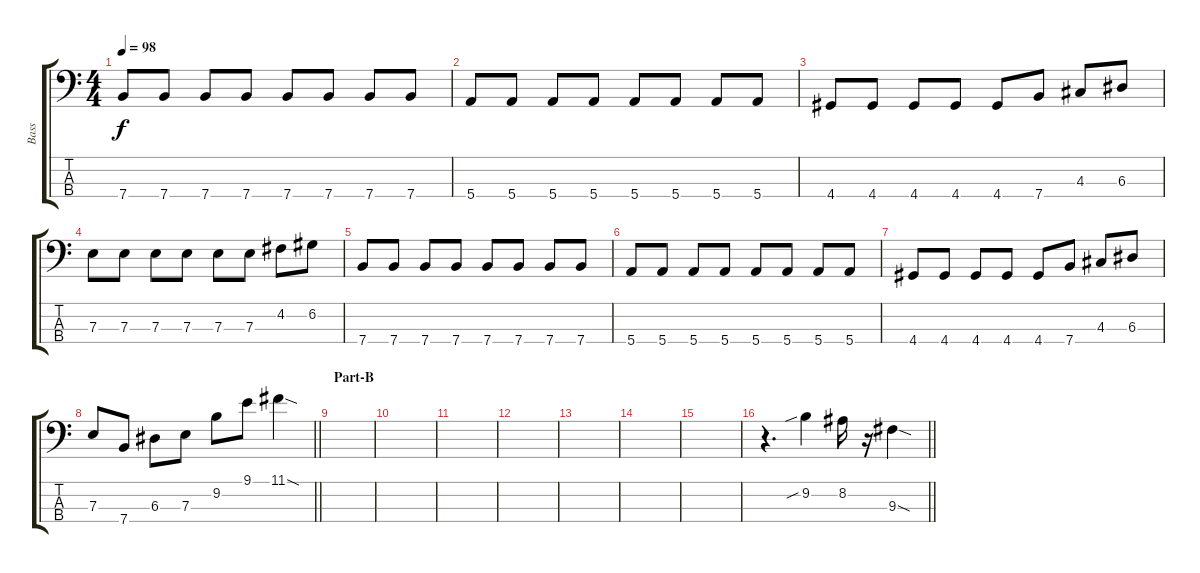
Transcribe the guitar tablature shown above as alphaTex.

\track ("Bass" "Bass") {instrument electricbassfinger}
\staff {score tabs}
\tuning (G2 D2 A1 E1) {hide}
\ts (4 4)
\tempo 98
\clef f4
\ks c
7.4.8{dy f} 7.4.8 7.4.8 7.4.8 7.4.8 7.4.8 7.4.8 7.4.8 |
5.4.8 5.4.8 5.4.8 5.4.8 5.4.8 5.4.8 5.4.8 5.4.8 |
4.4.8 4.4.8 4.4.8 4.4.8 4.4.8 7.4.8 4.3.8 6.3.8 |
7.3.8 7.3.8 7.3.8 7.3.8 7.3.8 7.3.8 4.2.8 6.2.8 |
7.4.8 7.4.8 7.4.8 7.4.8 7.4.8 7.4.8 7.4.8 7.4.8 |
5.4.8 5.4.8 5.4.8 5.4.8 5.4.8 5.4.8 5.4.8 5.4.8 |
4.4.8 4.4.8 4.4.8 4.4.8 4.4.8 7.4.8 4.3.8 6.3.8 |
\barLineRight lightlight
7.3.8 7.4.8 6.3.8 7.3.8 9.2.8 9.1.8 11.1{sod}.4 |
\section ("" "Part-B")
|
|
|
|
|
|
|
\barLineRight lightlight
r.4{d} 9.2{sib}.4 8.2.16 r.16 9.3{sod}.4
